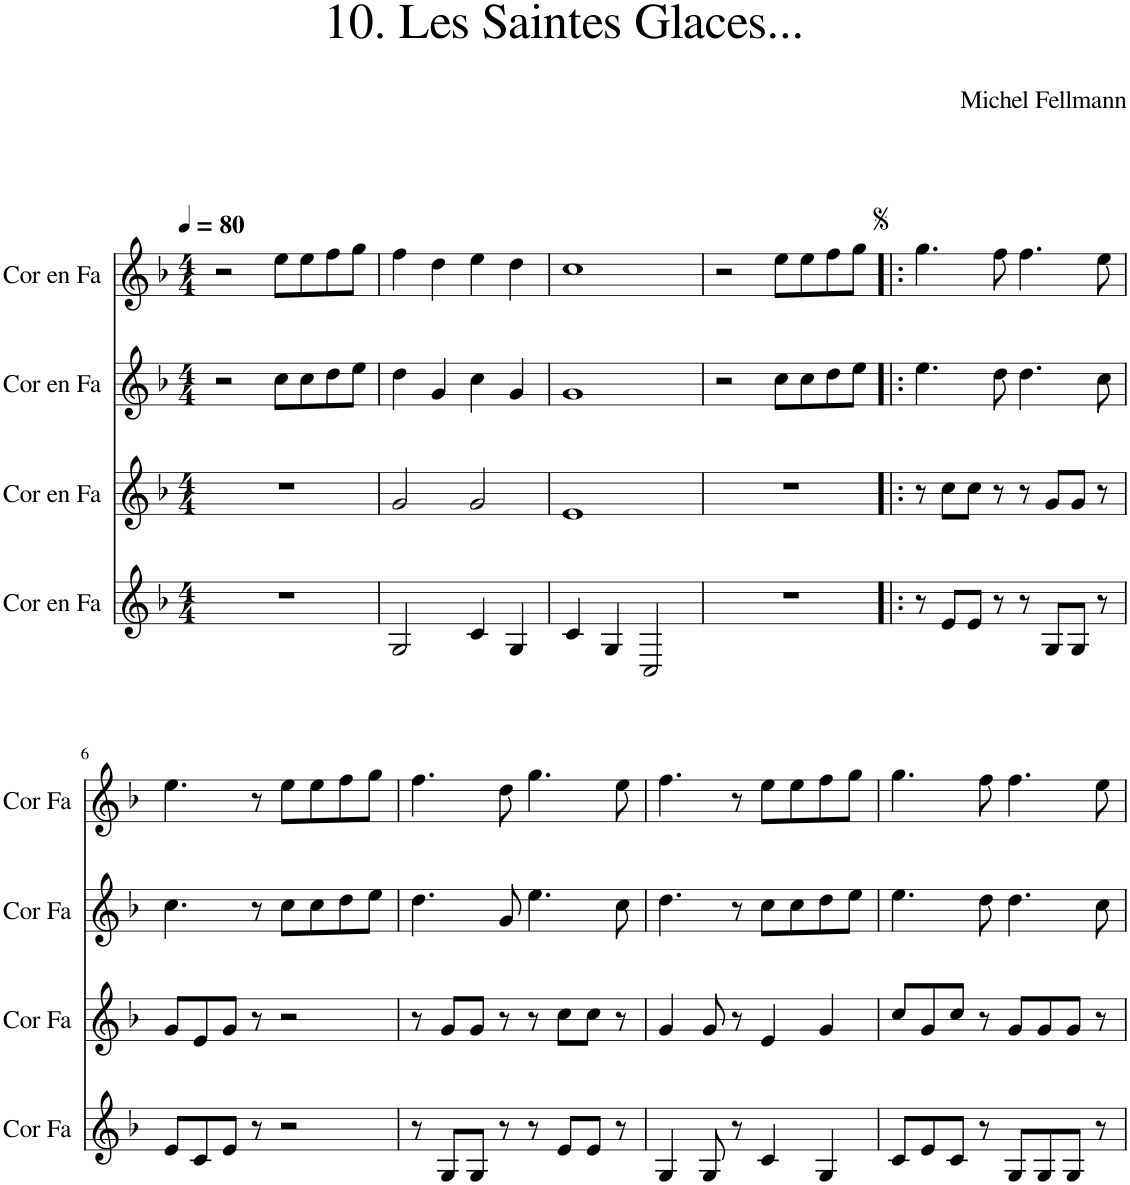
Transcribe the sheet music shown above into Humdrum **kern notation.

**kern	**kern	**kern	**kern
*part4	*part3	*part2	*part1
*staff4	*staff3	*staff2	*staff1
*I"Cor en Fa	*I"Cor en Fa	*I"Cor en Fa	*I"Cor en Fa
*I'Cor Fa	*I'Cor Fa	*I'Cor Fa	*I'Cor Fa
*clefG2	*clefG2	*clefG2	*clefG2
*Trd4c7	*Trd4c7	*Trd4c7	*Trd4c7
*k[b-]	*k[b-]	*k[b-]	*k[b-]
*M4/4	*M4/4	*M4/4	*M4/4
*MM80	*MM80	*MM80	*MM80
=1	=1	=1	=1
1r	1r	2r	2r
.	.	8cc\L	8ee\L
.	.	8cc\	8ee\
.	.	8dd\	8ff\
.	.	8ee\J	8gg\J
=2	=2	=2	=2
2G/	2g/	4dd\	4ff\
.	.	4g/	4dd\
4c/	2g/	4cc\	4ee\
4G/	.	4g/	4dd\
=3	=3	=3	=3
4c/	1e	1g	1cc
4G/	.	.	.
2C/	.	.	.
=4	=4	=4	=4
1r	1r	2r	2r
.	.	8cc\L	8ee\L
.	.	8cc\	8ee\
.	.	8dd\	8ff\
.	.	8ee\J	8gg\J
=5!|:	=5!|:	=5!|:	=5!|:
8r	8r	4.ee\	4.gg\
8e/L	8cc\L	.	.
8e/J	8cc\J	.	.
8r	8r	8dd\	8ff\
8r	8r	4.dd\	4.ff\
8G/L	8g/L	.	.
8G/J	8g/J	.	.
8r	8r	8cc\	8ee\
!!LO:LB:g=z
=6	=6	=6	=6
8e/L	8g/L	4.cc\	4.ee\
8c/	8e/	.	.
8e/J	8g/J	.	.
8r	8r	8r	8r
2r	2r	8cc\L	8ee\L
.	.	8cc\	8ee\
.	.	8dd\	8ff\
.	.	8ee\J	8gg\J
=7	=7	=7	=7
8r	8r	4.dd\	4.ff\
8G/L	8g/L	.	.
8G/J	8g/J	.	.
8r	8r	8g/	8dd\
8r	8r	4.ee\	4.gg\
8e/L	8cc\L	.	.
8e/J	8cc\J	.	.
8r	8r	8cc\	8ee\
=8	=8	=8	=8
4G/	4g/	4.dd\	4.ff\
8G/	8g/	.	.
8r	8r	8r	8r
4c/	4e/	8cc\L	8ee\L
.	.	8cc\	8ee\
4G/	4g/	8dd\	8ff\
.	.	8ee\J	8gg\J
=9	=9	=9	=9
8c/L	8cc/L	4.ee\	4.gg\
8e/	8g/	.	.
8c/J	8cc/J	.	.
8r	8r	8dd\	8ff\
8G/L	8g/L	4.dd\	4.ff\
8G/	8g/	.	.
8G/J	8g/J	.	.
8r	8r	8cc\	8ee\
=	=	=	=
*-	*-	*-	*-
